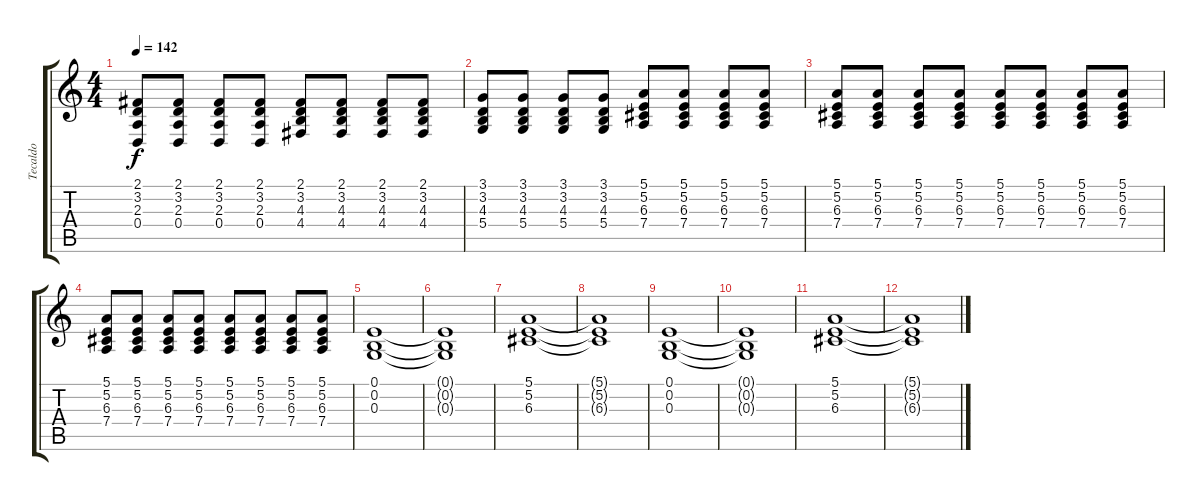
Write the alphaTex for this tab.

\track ("Tecaldo" "Tecaldo") {instrument electricpiano1}
\staff {score tabs}
\tuning (E4 B3 G3 D3 A2 E2) {hide}
\ts (4 4)
\tempo 142
\clef g2
\ks c
(2.1 3.2 2.3 0.4).8{dy f} (2.1 3.2 2.3 0.4).8 (2.1 3.2 2.3 0.4).8 (2.1 3.2 2.3 0.4).8 (2.1 3.2 4.3 4.4).8 (2.1 3.2 4.3 4.4).8 (2.1 3.2 4.3 4.4).8 (2.1 3.2 4.3 4.4).8 |
(3.1 3.2 4.3 5.4).8 (3.1 3.2 4.3 5.4).8 (3.1 3.2 4.3 5.4).8 (3.1 3.2 4.3 5.4).8 (5.1 5.2 6.3 7.4).8 (5.1 5.2 6.3 7.4).8 (5.1 5.2 6.3 7.4).8 (5.1 5.2 6.3 7.4).8 |
(5.1 5.2 6.3 7.4).8 (5.1 5.2 6.3 7.4).8 (5.1 5.2 6.3 7.4).8 (5.1 5.2 6.3 7.4).8 (5.1 5.2 6.3 7.4).8 (5.1 5.2 6.3 7.4).8 (5.1 5.2 6.3 7.4).8 (5.1 5.2 6.3 7.4).8 |
(5.1 5.2 6.3 7.4).8 (5.1 5.2 6.3 7.4).8 (5.1 5.2 6.3 7.4).8 (5.1 5.2 6.3 7.4).8 (5.1 5.2 6.3 7.4).8 (5.1 5.2 6.3 7.4).8 (5.1 5.2 6.3 7.4).8 (5.1 5.2 6.3 7.4).8 |
(0.1 0.2 0.3).1 |
(0.1{t} 0.2{t} 0.3{t}).1 |
(5.1 5.2 6.3).1 |
(5.1{t} 5.2{t} 6.3{t}).1 |
(0.1 0.2 0.3).1 |
(0.1{t} 0.2{t} 0.3{t}).1 |
(5.1 5.2 6.3).1 |
(5.1{t} 5.2{t} 6.3{t}).1
